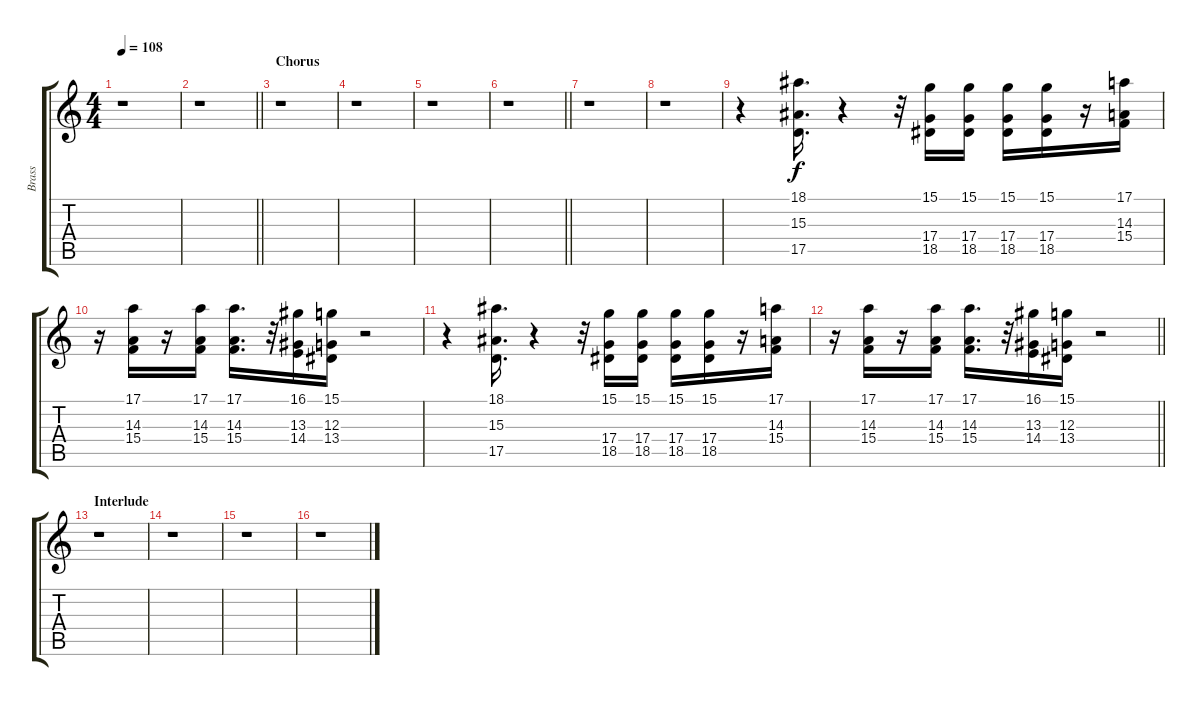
\track ("Brass" "Brass") {instrument brasssection}
\staff {score tabs}
\tuning (E4 B3 G3 D3 A2 E2) {hide}
\ts (4 4)
\tempo 108
\clef g2
\ks c
r.1{dy f} |
\barLineRight lightlight
r.1 |
\section ("" "Chorus")
r.1 |
r.1 |
r.1 |
\barLineRight lightlight
r.1 |
r.1 |
r.1 |
r.4 (18.1 15.3 17.5).16{d} r.4 r.32 (15.1 17.4 18.5).16 (15.1 17.4 18.5).16 (15.1 17.4 18.5).16 (15.1 17.4 18.5).16 r.16 (17.1 14.3 15.4).16 |
r.16 (17.1 14.3 15.4).16 r.16 (17.1 14.3 15.4).16 (17.1 14.3 15.4).16{d} r.32 (16.1 13.3 14.4).16 (15.1 12.3 13.4).16 r.2 |
r.4 (18.1 15.3 17.5).16{d} r.4 r.32 (15.1 17.4 18.5).16 (15.1 17.4 18.5).16 (15.1 17.4 18.5).16 (15.1 17.4 18.5).16 r.16 (17.1 14.3 15.4).16 |
\barLineRight lightlight
r.16 (17.1 14.3 15.4).16 r.16 (17.1 14.3 15.4).16 (17.1 14.3 15.4).16{d} r.32 (16.1 13.3 14.4).16 (15.1 12.3 13.4).16 r.2 |
\section ("" "Interlude")
r.1 |
r.1 |
r.1 |
r.1
